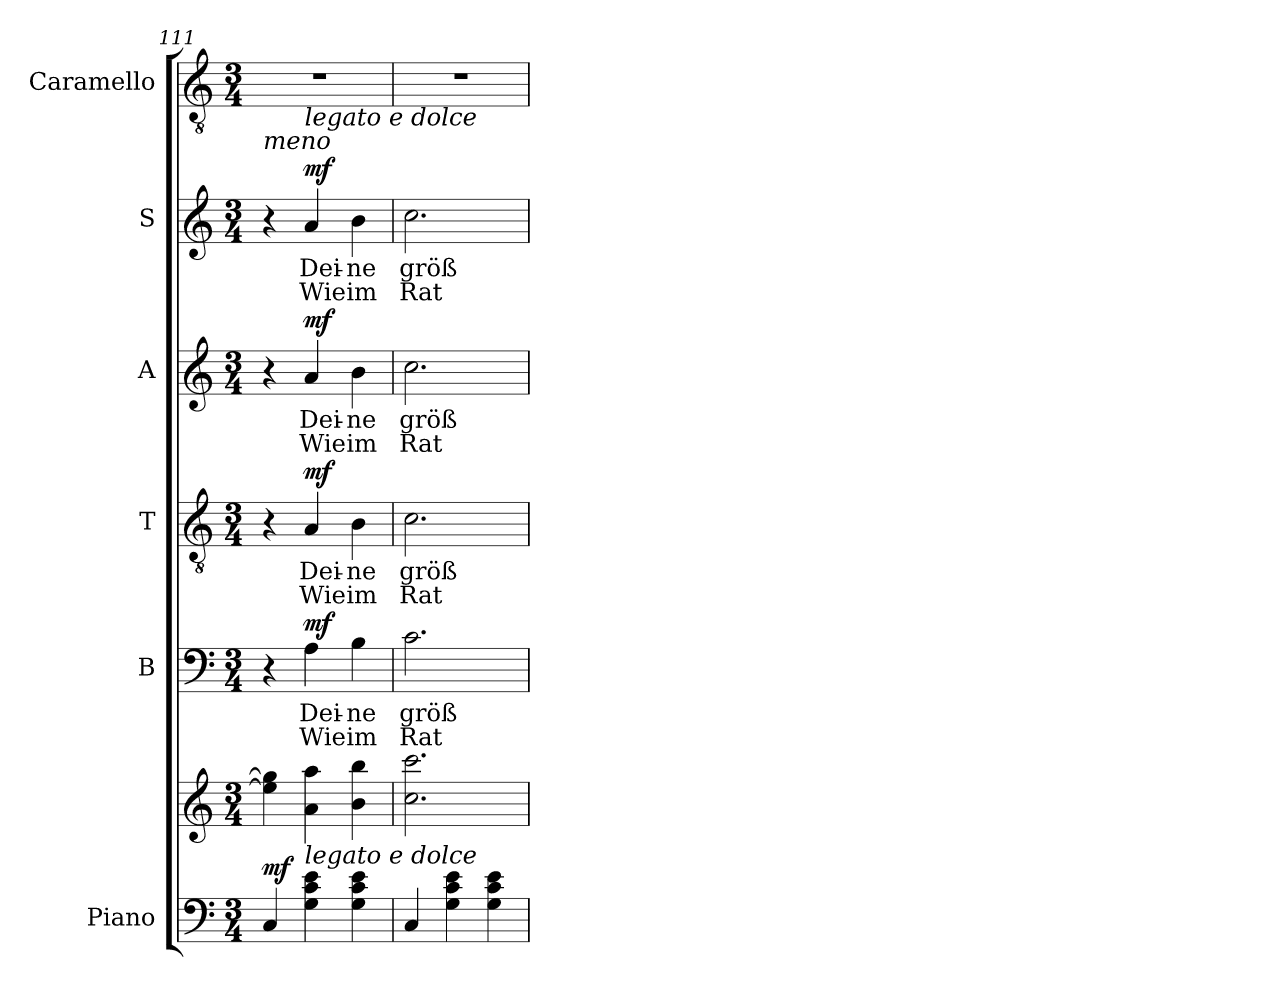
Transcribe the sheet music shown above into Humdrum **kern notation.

**kern	**kern	**dynam	**kern	**text	**text	**dynam	**kern	**text	**text	**dynam	**kern	**text	**text	**dynam	**kern	**text	**text	**dynam	**kern
*part6	*part6	*part6	*part5	*part5	*part5	*part5	*part4	*part4	*part4	*part4	*part3	*part3	*part3	*part3	*part2	*part2	*part2	*part2	*part1
*staff7	*staff6	*staff6/7	*staff5	*staff5	*staff5	*staff5	*staff4	*staff4	*staff4	*staff4	*staff3	*staff3	*staff3	*staff3	*staff2	*staff2	*staff2	*staff2	*staff1
*I"Piano	*	*	*I"B	*	*	*	*I"T	*	*	*	*I"A	*	*	*	*I"S	*	*	*	*I"Caramello
*I'Pno	*	*	*I'B	*	*	*	*I'T	*	*	*	*I'A	*	*	*	*I'S	*	*	*	*
!!LO:LB:g=z
*clefF4	*clefG2	*	*clefF4	*	*	*	*clefGv2	*	*	*	*clefG2	*	*	*	*clefG2	*	*	*	*clefGv2
*k[]	*k[]	*	*k[]	*	*	*	*k[]	*	*	*	*k[]	*	*	*	*k[]	*	*	*	*k[]
*M3/4	*M3/4	*	*M3/4	*	*	*	*M3/4	*	*	*	*M3/4	*	*	*	*M3/4	*	*	*	*M3/4
=111	=111	=111	=111	=111	=111	=111	=111	=111	=111	=111	=111	=111	=111	=111	=111	=111	=111	=111	=111
!	!	!	!	!	!	!	!	!	!	!	!	!	!	!	!LO:TX:a:i:t=meno	!	!	!	!
!	!	!LO:DY:a=2	!	!	!	!	!	!	!	!	!	!	!	!	!	!	!	!	!
4C/	4ee\] 4gg\]	mf	4r	.	.	.	4r	.	.	.	4r	.	.	.	4r	.	.	.	2.r
!	!	!	!	!	!	!	!	!	!	!	!	!	!	!	!LO:TX:a:i:t=legato e dolce	!	!	!	!
!LO:TX:a:i:t=legato e dolce	!	!	!	!	!	!	!	!	!	!	!	!	!	!	!	!	!	!	!
!	!	!	!	!LO:LY:b	!LO:LY:b	!LO:DY:a	!	!LO:LY:b	!LO:LY:b	!LO:DY:a	!	!LO:LY:b	!LO:LY:b	!LO:DY:a	!	!LO:LY:b	!LO:LY:b	!LO:DY:a	!
4G\ 4c\ 4e\	4a\ 4aa\	.	4A\	Dei-	Wie	mf	4A/	Dei-	Wie	mf	4a/	Dei-	Wie	mf	4a/	Dei-	Wie	mf	.
!	!	!	!	!LO:LY:b	!LO:LY:b	!	!	!LO:LY:b	!LO:LY:b	!	!	!LO:LY:b	!LO:LY:b	!	!	!LO:LY:b	!LO:LY:b	!	!
4G\ 4c\ 4e\	4b\ 4bb\	.	4B\	-ne	im	.	4B\	-ne	im	.	4b\	-ne	im	.	4b\	-ne	im	.	.
=112	=112	=112	=112	=112	=112	=112	=112	=112	=112	=112	=112	=112	=112	=112	=112	=112	=112	=112	=112
!	!	!	!	!LO:LY:b	!LO:LY:b	!	!	!LO:LY:b	!LO:LY:b	!	!	!LO:LY:b	!LO:LY:b	!	!	!LO:LY:b	!LO:LY:b	!	!
4C/	2.cc\ 2.ccc\	.	2.c\	größ-	Rat	.	2.c\	größ-	Rat	.	2.cc\	größ-	Rat	.	2.cc\	größ-	Rat	.	2.r
4G\ 4c\ 4e\	.	.	.	.	.	.	.	.	.	.	.	.	.	.	.	.	.	.	.
4G\ 4c\ 4e\	.	.	.	.	.	.	.	.	.	.	.	.	.	.	.	.	.	.	.
=	=	=	=	=	=	=	=	=	=	=	=	=	=	=	=	=	=	=	=
*-	*-	*-	*-	*-	*-	*-	*-	*-	*-	*-	*-	*-	*-	*-	*-	*-	*-	*-	*-
